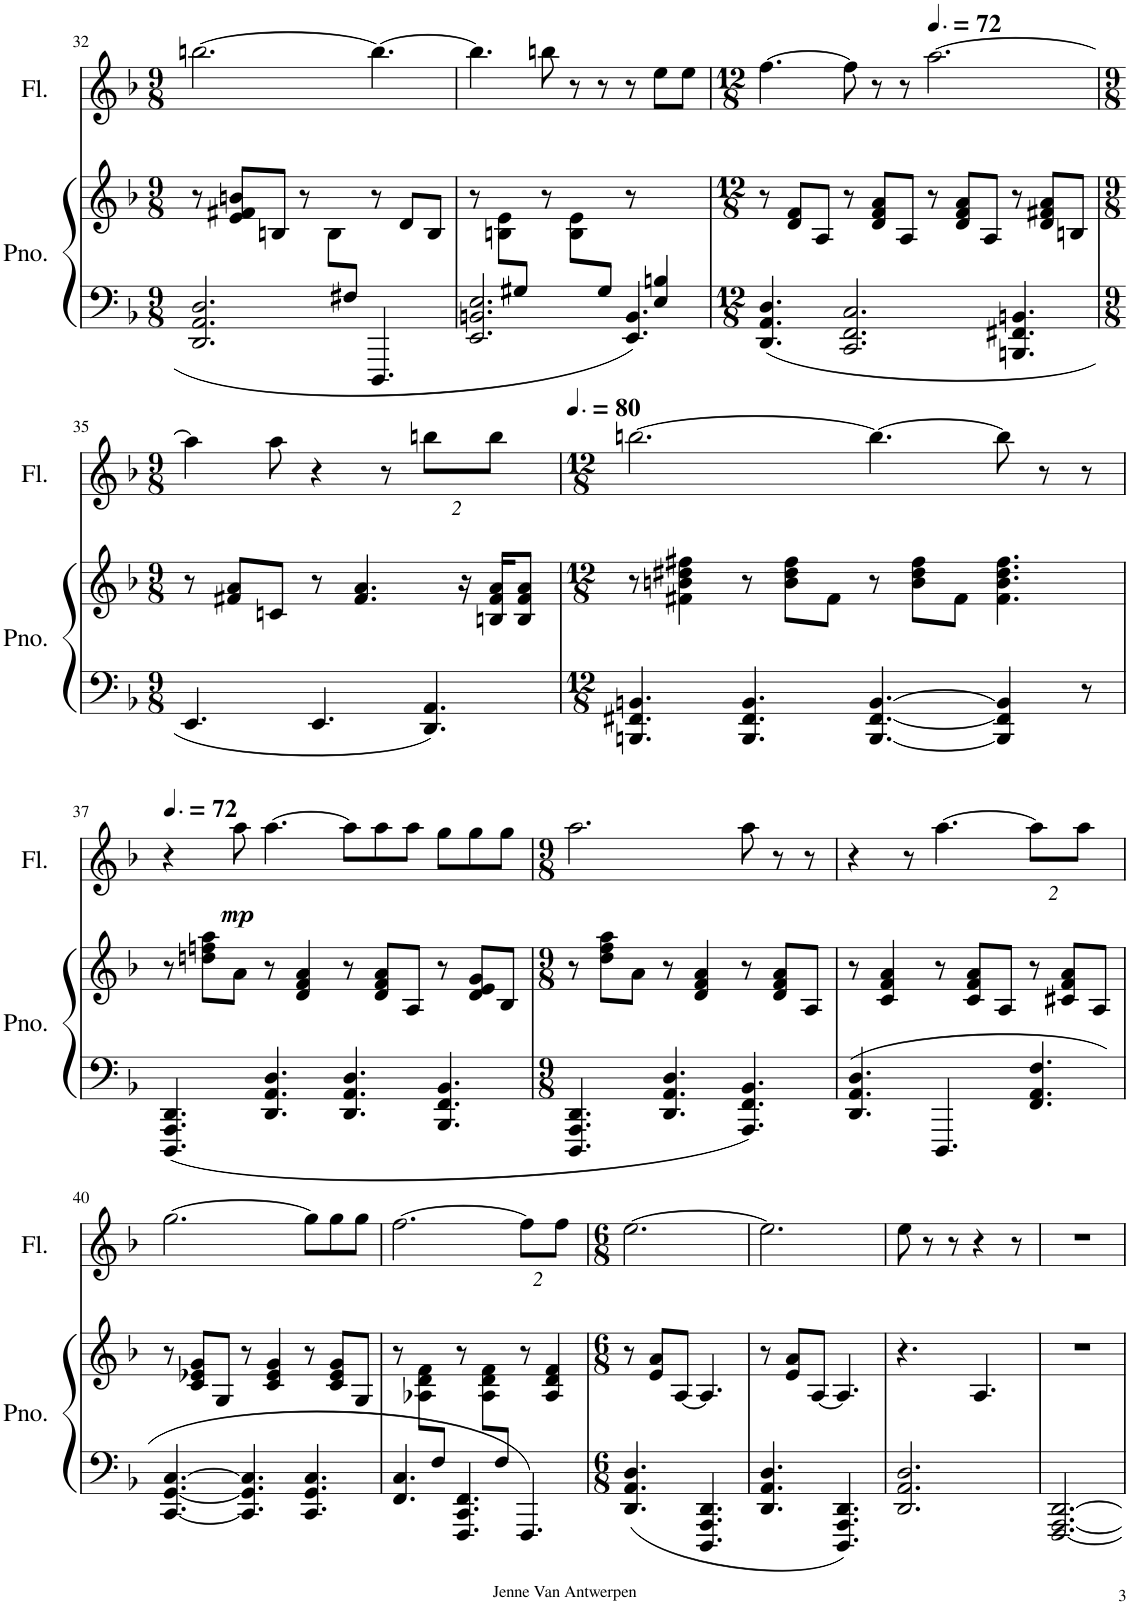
**kern	**kern	**kern	**dynam
*part2	*part2	*part1	*part1
*staff3	*staff2	*staff1	*staff1
*I"Piano	*	*I"Dwarsfluit	*
*I'Pno.	*	*	*
!!LO:PB:g=z
*clefF4	*clefG2	*clefG2	*
*k[b-]	*k[b-]	*k[b-]	*
*M9/8	*M9/8	*M9/8	*
=32	=32	=32	=32
*^	*	*	*
8ryy	2.DD/ 2.AA/ 2.D/	8r	[2.bbn\	.
.	.	8e/ 8f#X/ 8bn/L	.	.
.	.	8Bn/J	.	.
.	.	8r	.	.
.	.	8B\L	.	.
8F#X/J	.	8ryy	.	.
4.ryy	4.DDD/	8r	4.bb\_	.
.	.	8d/L	.	.
.	.	8B/J	.	.
=33	=33	=33	=33	=33
4ryy	2.EE/ 2.BBn/ 2.E/	8r	4.bb\]	.
.	.	8Bn\ 8e\L	.	.
8G#X/J	.	8ryy	.	.
4ryy	.	8r	8bbn\	.
.	.	8B\ 8e\L	8r	.
8G#/J	.	8ryy	8r	.
8ryy	4.EE/ 4.BB/	8r	8r	.
4E/ 4Bn/	.	4ryy	8ee\L	.
.	.	.	8ee\J	.
*v	*v	*	*	*
=34	=34	=34	=34
*M12/8	*M12/8	*M12/8	*
4.DD/ 4.AA/ 4.D/	8r	[4.ff\	.
.	8d/ 8f/L	.	.
.	8A/J	.	.
2.CC/ 2.FF/ 2.C/	8r	8ff\]	.
.	8d/ 8f/ 8a/L	8r	.
.	8A/J	8r	.
*	*	*MM108	*
.	8r	[2.aa\	.
.	8d/ 8f/ 8a/L	.	.
.	8A/J	.	.
4.BBBn/ 4.FF#X/ 4.BBn/	8r	.	.
.	8d/ 8f#X/ 8a/L	.	.
.	8Bn/J	.	.
!!LO:LB:g=z
=35	=35	=35	=35
*M9/8	*M9/8	*M9/8	*
4.EE/	8r	4aa\]	.
.	8f#X/ 8a/L	.	.
.	8cn/J	8aa\	.
4.EE/	8r	4r	.
.	4.f#/ 4.a/	.	.
.	.	8r	.
*	*	*Xbrackettup	*
4.DD/ 4.AA/	.	16%3bbn\L	.
.	16r	.	.
.	16Bn/ 16f#/ 16a/KL	16%3bb\J	.
.	8B/ 8f#/ 8a/J	.	.
=36	=36	=36	=36
*M12/8	*M12/8	*M12/8	*
*	*	*MM120	*
4.BBBn/ 4.FF#X/ 4.BBn/	8r	[2.bbn\	.
.	4f#X\ 4bn\ 4dd#X\ 4ff#X\	.	.
4.BBB/ 4.FF#/ 4.BB/	8r	.	.
.	8b\ 8dd#\ 8ff#\L	.	.
.	8f#\J	.	.
[4.BBB/ [4.FF#/ [4.BB/	8r	4.bb\_	.
.	8b\ 8dd#\ 8ff#\L	.	.
.	8f#\J	.	.
4BBB/] 4FF#/] 4BB/]	4.f#\ 4.b\ 4.dd#\ 4.ff#\	8bb\]	.
.	.	8r	.
8r	.	8r	.
!!LO:LB:g=z
=37	=37	=37	=37
*	*	*MM108	*
4.DDD/ 4.AAA/ 4.DD/	8r	4r	.
.	8ddn\ 8ffn\ 8aa\L	.	.
!	!	!	!LO:DY:b
.	8a\J	8aa\	mp
4.DD/ 4.AA/ 4.D/	8r	[4.aa\	.
.	4d/ 4f/ 4a/	.	.
4.DD/ 4.AA/ 4.D/	8r	8aa\L]	.
.	8d/ 8f/ 8a/L	8aa\	.
.	8A/J	8aa\J	.
4.BBB-/ 4.FF/ 4.BB-/	8r	8gg\L	.
.	8d/ 8e/ 8g/L	8gg\	.
.	8B-/J	8gg\J	.
=38	=38	=38	=38
*M9/8	*M9/8	*M9/8	*
4.DDD/ 4.AAA/ 4.DD/	8r	2.aa\	.
.	8dd\ 8ff\ 8aa\L	.	.
.	8a\J	.	.
4.DD/ 4.AA/ 4.D/	8r	.	.
.	4d/ 4f/ 4a/	.	.
4.AAA/ 4.FF/ 4.BB-/	8r	8aa\	.
.	8d/ 8f/ 8a/L	8r	.
.	8A/J	8r	.
=39	=39	=39	=39
4.DD/ 4.AA/ 4.D/	8r	4r	.
.	4c/ 4f/ 4a/	.	.
.	.	8r	.
4.DDD/	8r	[4.aa\	.
.	8c/ 8f/ 8a/L	.	.
.	8A/J	.	.
4.FF/ 4.AA/ 4.F/	8r	16%3aa\L]	.
.	8c#X/ 8f/ 8a/L	.	.
.	.	16%3aa\J	.
.	8A/J	.	.
!!LO:LB:g=z
=40	=40	=40	=40
[4.CC/ [4.GG/ [4.C/	8r	[2.gg\	.
.	8c/ 8e-X/ 8g/L	.	.
.	8G/J	.	.
4.CC/] 4.GG/] 4.C/]	8r	.	.
.	4c/ 4e-/ 4g/	.	.
4.CC/ 4.GG/ 4.C/	8r	8gg\L]	.
.	8c/ 8e-/ 8g/L	8gg\	.
.	8G/J	8gg\J	.
=41	=41	=41	=41
*^	*	*	*
4ryy	4.FF/ 4.C/	8r	[2.ff\	.
.	.	8A-X\ 8d\ 8f\L	.	.
8F/J	.	8ryy	.	.
4ryy	4.FFF/ 4.CC/ 4.FF/	8r	.	.
.	.	8A-\ 8d\ 8f\L	.	.
8F/J	.	8ryy	.	.
4.ryy	4.FFF/	8r	16%3ff\L]	.
.	.	4A-/ 4d/ 4f/	.	.
.	.	.	16%3ff\J	.
*v	*v	*	*	*
=42	=42	=42	=42
*M6/8	*M6/8	*M6/8	*
4.DD/ 4.AA/ 4.D/	8r	[2.ee\	.
.	8e/ 8a/L	.	.
.	[8A/J	.	.
4.DDD/ 4.AAA/ 4.DD/	4.A/]	.	.
=43	=43	=43	=43
4.DD/ 4.AA/ 4.D/	8r	2.ee\]	.
.	8e/ 8a/L	.	.
.	[8A/J	.	.
4.DDD/ 4.AAA/ 4.DD/	4.A/]	.	.
=44	=44	=44	=44
2.DD/ 2.AA/ 2.D/	4.r	8ee\	.
.	.	8r	.
.	.	8r	.
.	4.A/	4r	.
.	.	8r	.
=45	=45	=45	=45
[2.FFF/ [2.AAA/ [2.DD/	2.r	2.r	.
=	=	=	=
*-	*-	*-	*-
